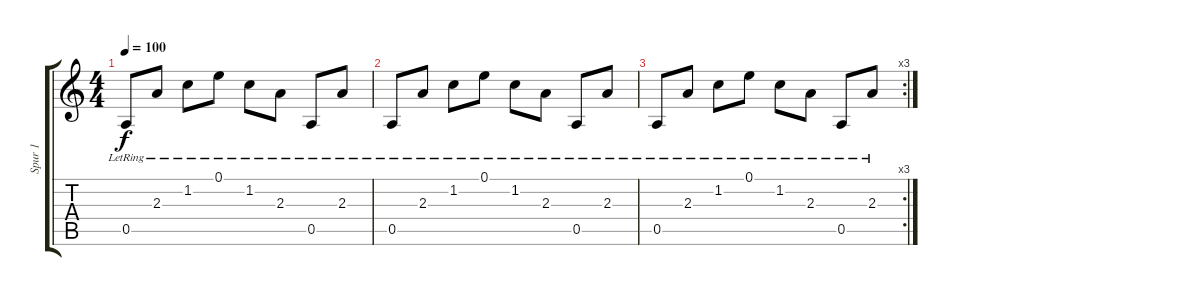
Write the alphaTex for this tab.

\track ("Spur 1" "Spur 1") {instrument acousticguitarnylon}
\staff {score tabs}
\tuning (E4 B3 G3 D3 A2 E2) {hide}
\ts (4 4)
\tempo 100
\clef g2
\ks c
0.5{lr}.8{dy f} 2.3{lr}.8 1.2{lr}.8 0.1{lr}.8 1.2{lr}.8 2.3{lr}.8 0.5{lr}.8 2.3{lr}.8 |
0.5{lr}.8 2.3{lr}.8 1.2{lr}.8 0.1{lr}.8 1.2{lr}.8 2.3{lr}.8 0.5{lr}.8 2.3{lr}.8 |
\rc 3
0.5{lr}.8 2.3{lr}.8 1.2{lr}.8 0.1{lr}.8 1.2{lr}.8 2.3{lr}.8 0.5{lr}.8 2.3{lr}.8
